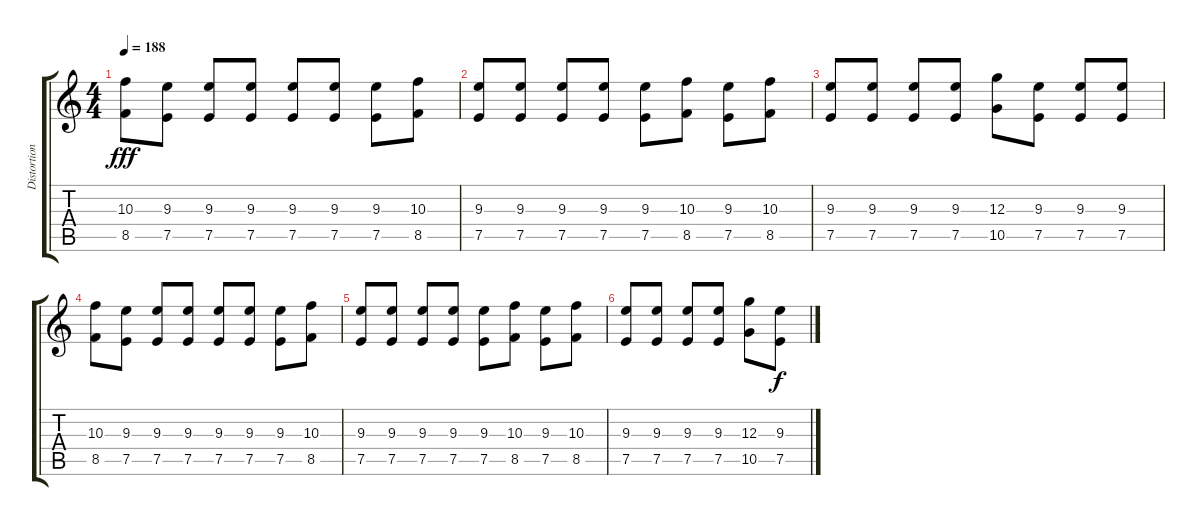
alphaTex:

\track ("Distortion Guitar" "Distortion") {instrument distortionguitar}
\staff {score tabs}
\tuning (E4 B3 G3 D3 A2 E2) {hide}
\ts (4 4)
\tempo 188
\clef g2
\ks c
(10.3 8.5).8{dy fff} (9.3 7.5).8 (9.3 7.5).8 (9.3 7.5).8 (9.3 7.5).8 (9.3 7.5).8 (9.3 7.5).8 (10.3 8.5).8 |
(9.3 7.5).8 (9.3 7.5).8 (9.3 7.5).8 (9.3 7.5).8 (9.3 7.5).8 (10.3 8.5).8 (9.3 7.5).8 (10.3 8.5).8 |
(9.3 7.5).8 (9.3 7.5).8 (9.3 7.5).8 (9.3 7.5).8 (12.3 10.5).8 (9.3 7.5).8 (9.3 7.5).8 (9.3 7.5).8 |
(10.3 8.5).8 (9.3 7.5).8 (9.3 7.5).8 (9.3 7.5).8 (9.3 7.5).8 (9.3 7.5).8 (9.3 7.5).8 (10.3 8.5).8 |
(9.3 7.5).8 (9.3 7.5).8 (9.3 7.5).8 (9.3 7.5).8 (9.3 7.5).8 (10.3 8.5).8 (9.3 7.5).8 (10.3 8.5).8 |
(9.3 7.5).8 (9.3 7.5).8 (9.3 7.5).8 (9.3 7.5).8 (12.3 10.5).8 (9.3 7.5).8{dy f}
